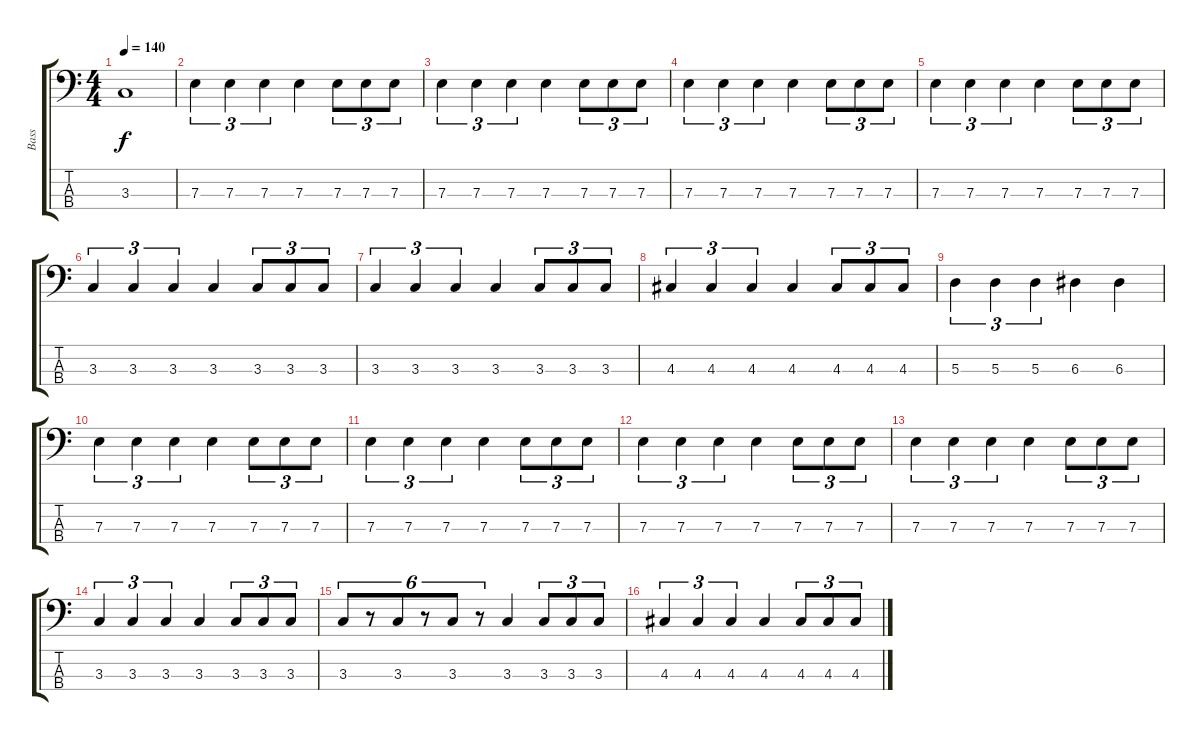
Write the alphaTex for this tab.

\track ("Bass" "Bass") {instrument acousticguitarsteel}
\staff {score tabs}
\tuning (G2 D2 A1 E1) {hide}
\ts (4 4)
\tempo 140
\clef f4
\ks c
3.3.1{dy f} |
7.3.4{tu (3 2)} 7.3.4{tu (3 2)} 7.3.4{tu (3 2)} 7.3.4 7.3.8{tu (3 2)} 7.3.8{tu (3 2)} 7.3.8{tu (3 2)} |
7.3.4{tu (3 2)} 7.3.4{tu (3 2)} 7.3.4{tu (3 2)} 7.3.4 7.3.8{tu (3 2)} 7.3.8{tu (3 2)} 7.3.8{tu (3 2)} |
7.3.4{tu (3 2)} 7.3.4{tu (3 2)} 7.3.4{tu (3 2)} 7.3.4 7.3.8{tu (3 2)} 7.3.8{tu (3 2)} 7.3.8{tu (3 2)} |
7.3.4{tu (3 2)} 7.3.4{tu (3 2)} 7.3.4{tu (3 2)} 7.3.4 7.3.8{tu (3 2)} 7.3.8{tu (3 2)} 7.3.8{tu (3 2)} |
3.3.4{tu (3 2)} 3.3.4{tu (3 2)} 3.3.4{tu (3 2)} 3.3.4 3.3.8{tu (3 2)} 3.3.8{tu (3 2)} 3.3.8{tu (3 2)} |
3.3.4{tu (3 2)} 3.3.4{tu (3 2)} 3.3.4{tu (3 2)} 3.3.4 3.3.8{tu (3 2)} 3.3.8{tu (3 2)} 3.3.8{tu (3 2)} |
4.3.4{tu (3 2)} 4.3.4{tu (3 2)} 4.3.4{tu (3 2)} 4.3.4 4.3.8{tu (3 2)} 4.3.8{tu (3 2)} 4.3.8{tu (3 2)} |
5.3.4{tu (3 2)} 5.3.4{tu (3 2)} 5.3.4{tu (3 2)} 6.3.4 6.3.4 |
7.3.4{tu (3 2)} 7.3.4{tu (3 2)} 7.3.4{tu (3 2)} 7.3.4 7.3.8{tu (3 2)} 7.3.8{tu (3 2)} 7.3.8{tu (3 2)} |
7.3.4{tu (3 2)} 7.3.4{tu (3 2)} 7.3.4{tu (3 2)} 7.3.4 7.3.8{tu (3 2)} 7.3.8{tu (3 2)} 7.3.8{tu (3 2)} |
7.3.4{tu (3 2)} 7.3.4{tu (3 2)} 7.3.4{tu (3 2)} 7.3.4 7.3.8{tu (3 2)} 7.3.8{tu (3 2)} 7.3.8{tu (3 2)} |
7.3.4{tu (3 2)} 7.3.4{tu (3 2)} 7.3.4{tu (3 2)} 7.3.4 7.3.8{tu (3 2)} 7.3.8{tu (3 2)} 7.3.8{tu (3 2)} |
3.3.4{tu (3 2)} 3.3.4{tu (3 2)} 3.3.4{tu (3 2)} 3.3.4 3.3.8{tu (3 2)} 3.3.8{tu (3 2)} 3.3.8{tu (3 2)} |
3.3.8{tu (6 4)} r.8{tu (6 4)} 3.3.8{tu (6 4)} r.8{tu (6 4)} 3.3.8{tu (6 4)} r.8{tu (6 4)} 3.3.4 3.3.8{tu (3 2)} 3.3.8{tu (3 2)} 3.3.8{tu (3 2)} |
4.3.4{tu (3 2)} 4.3.4{tu (3 2)} 4.3.4{tu (3 2)} 4.3.4 4.3.8{tu (3 2)} 4.3.8{tu (3 2)} 4.3.8{tu (3 2)}
